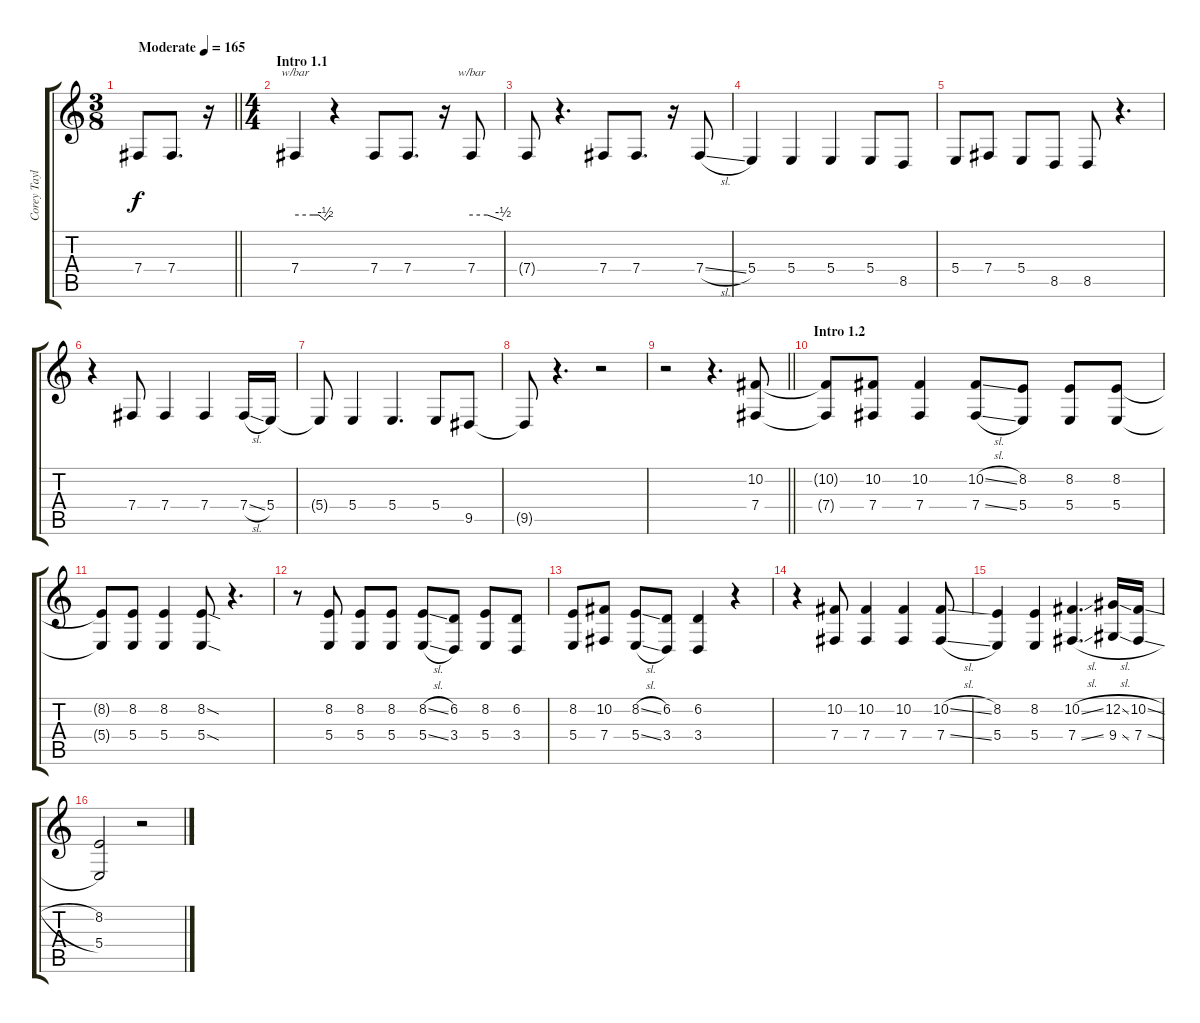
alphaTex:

\track ("Corey Taylor" "Corey Tayl") {instrument lead2sawtooth}
\staff {score tabs}
\tuning (Db4 Ab3 E3 B2 Gb2 B1) {hide}
\ts (3 8)
\tempo (165 "Moderate")
\clef g2
\barLineRight lightlight
\ks c
7.4.8{dy f instrument lead2sawtooth} 7.4.8{d} r.16 |
\ts (4 4)
\section ("" "Intro 1.1")
7.4.4{tbe (custom default 0 0 31 0 41 0 52 -2 60 0)} r.4 7.4.8 7.4.8{d} r.16 7.4.8{tbe (custom default 0 0 30 0 60 -2)} |
7.4{t}.8 r.4{d} 7.4.8 7.4.8{d} r.16 7.4{sl}.8 |
5.4.4 5.4.4 5.4.4 5.4.8 8.5.8 |
5.4.8 7.4.8 5.4.8 8.5.8 8.5.8 r.4{d} |
r.4 7.4.8 7.4.4 7.4.4 7.4{sl}.16 5.4.16 |
5.4{t}.8 5.4.4 5.4.4{d} 5.4.8 9.5.8 |
9.5{t}.8 r.4{d} r.2 |
\barLineRight lightlight
r.2 r.4{d} (10.2 7.4).8 |
\section ("" "Intro 1.2")
(10.2{t} 7.4{t}).8 (10.2 7.4).8 (10.2 7.4).4 (10.2{sl} 7.4{sl}).8 (8.2 5.4).8 (8.2 5.4).8 (8.2 5.4).8 |
(8.2{t} 5.4{t}).8 (8.2 5.4).8 (8.2 5.4).4 (8.2{sod} 5.4{sod}).8 r.4{d} |
r.8 (8.2 5.4).8 (8.2 5.4).8 (8.2 5.4).8 (8.2{sl} 5.4{sl}).8 (6.2 3.4).8 (8.2 5.4).8 (6.2 3.4).8 |
(8.2 5.4).8 (10.2 7.4).8 (8.2{sl} 5.4{sl}).8 (6.2 3.4).8 (6.2 3.4).4 r.4 |
r.4 (10.2 7.4).8 (10.2 7.4).4 (10.2 7.4).4 (10.2{sl} 7.4{sl}).8 |
(8.2 5.4).4 (8.2 5.4).4 (10.2{sl} 7.4{sl}).4{d} (12.2{sl} 9.4{sl}).16 (10.2{sl} 7.4{sl}).16 |
(8.2 5.4).2 r.2
